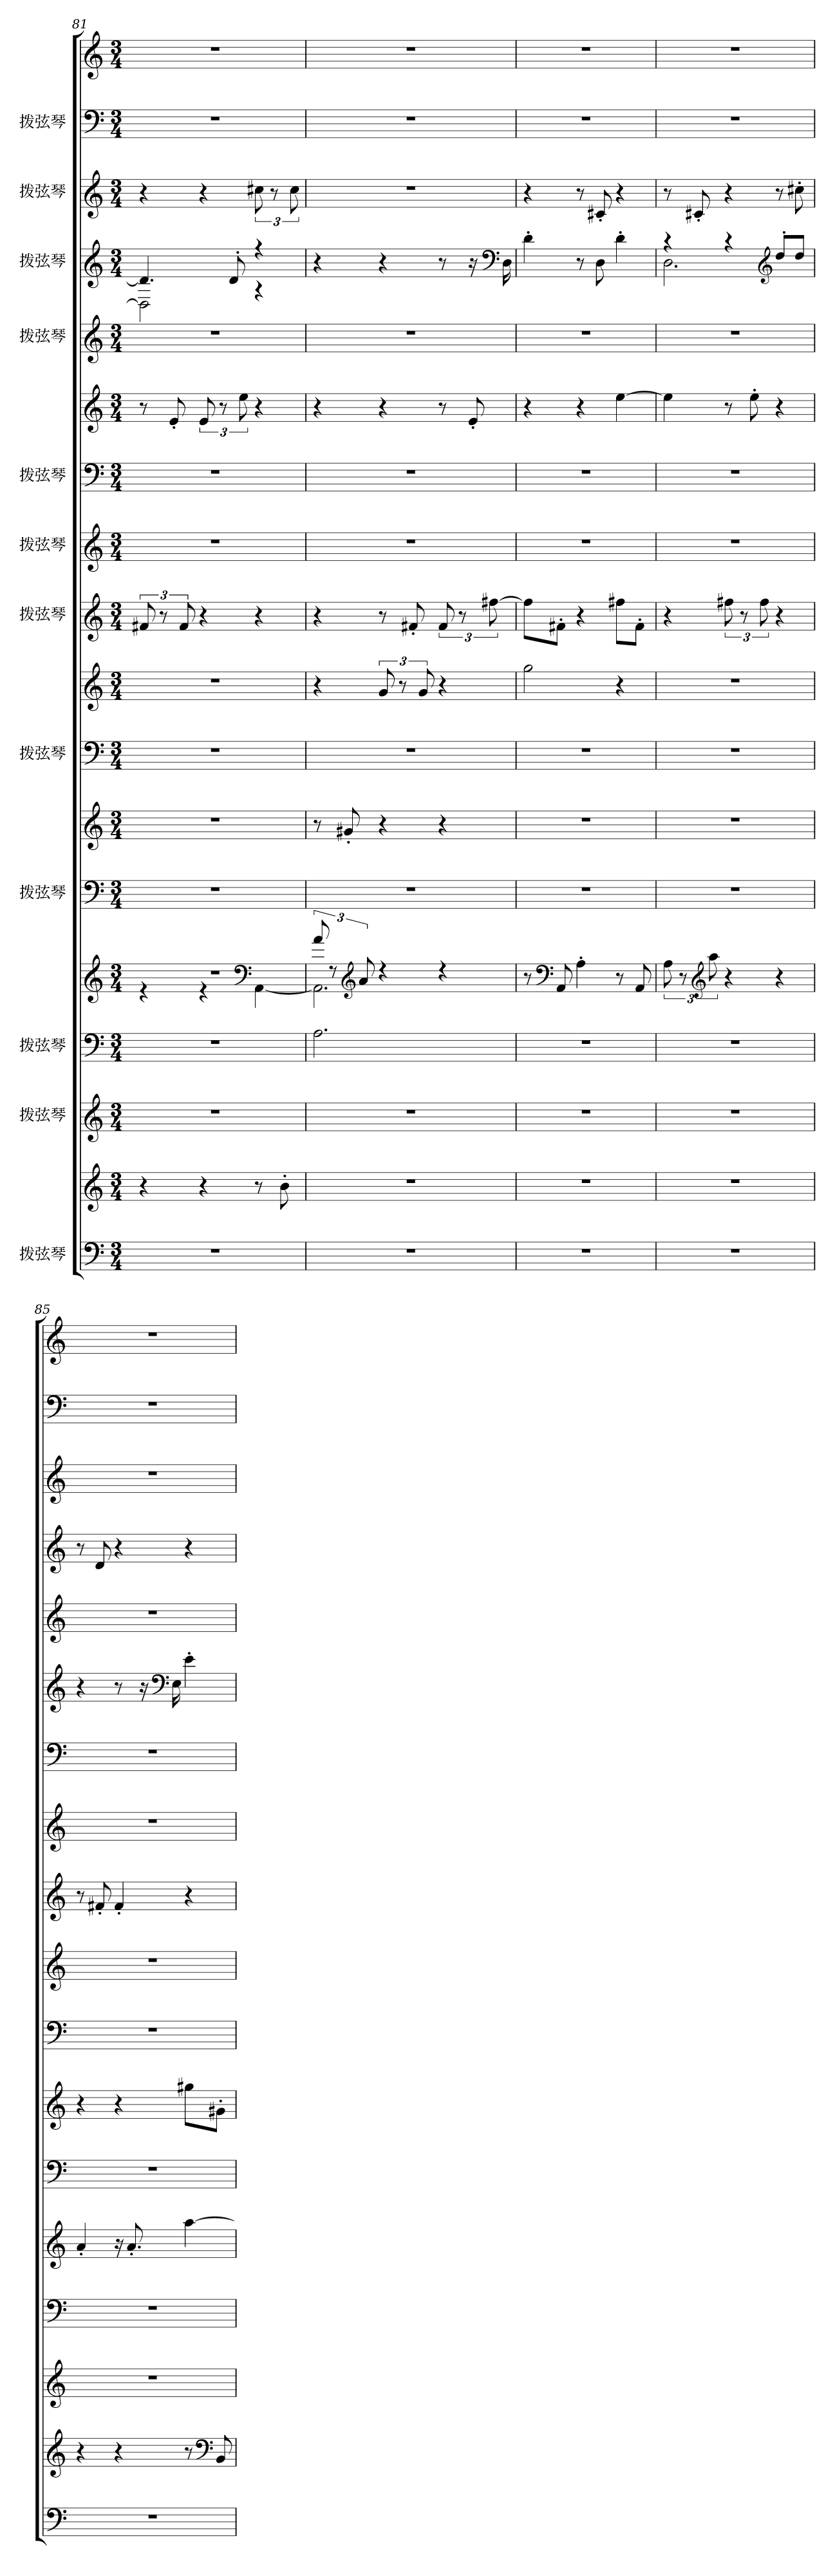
**kern	**kern	**kern	**kern	**kern	**kern	**kern	**kern	**kern	**kern	**kern	**kern	**kern	**kern	**kern	**kern	**kern	**kern
*part12	*part12	*part11	*part10	*part10	*part9	*part9	*part8	*part8	*part7	*part6	*part5	*part5	*part4	*part3	*part2	*part1	*part1
*staff18	*staff17	*staff16	*staff15	*staff14	*staff13	*staff12	*staff11	*staff10	*staff9	*staff8	*staff7	*staff6	*staff5	*staff4	*staff3	*staff2	*staff1
*I"拨弦琴	*	*I"拨弦琴	*I"拨弦琴	*	*I"拨弦琴	*	*I"拨弦琴	*	*I"拨弦琴	*I"拨弦琴	*I"拨弦琴	*	*I"拨弦琴	*I"拨弦琴	*I"拨弦琴	*I"拨弦琴	*
*clefF4	*clefG2	*clefG2	*clefF4	*clefG2	*clefF4	*clefG2	*clefF4	*clefG2	*clefG2	*clefG2	*clefF4	*clefG2	*clefG2	*clefG2	*clefG2	*clefF4	*clefG2
*k[]	*k[]	*k[]	*k[]	*k[]	*k[]	*k[]	*k[]	*k[]	*k[]	*k[]	*k[]	*k[]	*k[]	*k[]	*k[]	*k[]	*k[]
*M3/4	*M3/4	*M3/4	*M3/4	*M3/4	*M3/4	*M3/4	*M3/4	*M3/4	*M3/4	*M3/4	*M3/4	*M3/4	*M3/4	*M3/4	*M3/4	*M3/4	*M3/4
=81	=81	=81	=81	=81	=81	=81	=81	=81	=81	=81	=81	=81	=81	=81	=81	=81	=81
*	*	*	*	*^	*	*	*	*	*	*	*	*	*	*^	*	*	*
2.r	4r	2.r	2.r	2.r	4r	2.r	2.r	2.r	2.r	12f#X/	2.r	2.r	8r	2.r	4.d/]	2D\]	4r	2.r	2.r
.	.	.	.	.	.	.	.	.	.	12r	.	.	.	.	.	.	.	.	.
.	.	.	.	.	.	.	.	.	.	.	.	.	8e'/	.	.	.	.	.	.
.	.	.	.	.	.	.	.	.	.	12f#/	.	.	.	.	.	.	.	.	.
.	4r	.	.	.	4r	.	.	.	.	4r	.	.	12e/	.	.	.	4r	.	.
.	.	.	.	.	.	.	.	.	.	.	.	.	12r	.	.	.	.	.	.
.	.	.	.	.	.	.	.	.	.	.	.	.	.	.	8d'/	.	.	.	.
.	.	.	.	.	.	.	.	.	.	.	.	.	12ee\	.	.	.	.	.	.
*	*	*	*	*clefF4	*	*	*	*	*	*	*	*	*	*	*	*	*	*	*
.	8r	.	.	.	[4AA\	.	.	.	.	4r	.	.	4r	.	4r	4r	12cc#X\	.	.
.	.	.	.	.	.	.	.	.	.	.	.	.	.	.	.	.	12r	.	.
.	8b'\	.	.	.	.	.	.	.	.	.	.	.	.	.	.	.	.	.	.
.	.	.	.	.	.	.	.	.	.	.	.	.	.	.	.	.	12cc#\	.	.
*	*	*	*	*	*	*	*	*	*	*	*	*	*	*	*v	*v	*	*	*
!!LO:PB:g=z
=82	=82	=82	=82	=82	=82	=82	=82	=82	=82	=82	=82	=82	=82	=82	=82	=82	=82	=82
2.r	2.r	2.r	2.A\	12a/	2.AA\]	2.r	8r	2.r	4r	4r	2.r	2.r	4r	2.r	4r	2.r	2.r	2.r
.	.	.	.	12r	.	.	.	.	.	.	.	.	.	.	.	.	.	.
.	.	.	.	.	.	.	8g#X'/	.	.	.	.	.	.	.	.	.	.	.
*	*	*	*	*clefG2	*	*	*	*	*	*	*	*	*	*	*	*	*	*
.	.	.	.	12a/	.	.	.	.	.	.	.	.	.	.	.	.	.	.
.	.	.	.	4r	.	.	4r	.	12g/	8r	.	.	4r	.	4r	.	.	.
.	.	.	.	.	.	.	.	.	12r	.	.	.	.	.	.	.	.	.
.	.	.	.	.	.	.	.	.	.	8f#X'/	.	.	.	.	.	.	.	.
.	.	.	.	.	.	.	.	.	12g/	.	.	.	.	.	.	.	.	.
.	.	.	.	4r	.	.	4r	.	4r	12f#/	.	.	8r	.	8r	.	.	.
.	.	.	.	.	.	.	.	.	.	12r	.	.	.	.	.	.	.	.
.	.	.	.	.	.	.	.	.	.	.	.	.	8e'/	.	16r	.	.	.
.	.	.	.	.	.	.	.	.	.	[12ff#X\	.	.	.	.	.	.	.	.
*	*	*	*	*	*	*	*	*	*	*	*	*	*	*	*clefF4	*	*	*
.	.	.	.	.	.	.	.	.	.	.	.	.	.	.	16D\	.	.	.
*	*	*	*	*v	*v	*	*	*	*	*	*	*	*	*	*	*	*	*
=83	=83	=83	=83	=83	=83	=83	=83	=83	=83	=83	=83	=83	=83	=83	=83	=83	=83
2.r	2.r	2.r	2.r	8r	2.r	2.r	2.r	2gg\	8ff#\L]	2.r	2.r	4r	2.r	4d'\	4r	2.r	2.r
*	*	*	*	*clefF4	*	*	*	*	*	*	*	*	*	*	*	*	*
.	.	.	.	8AA/	.	.	.	.	8f#X'\J	.	.	.	.	.	.	.	.
.	.	.	.	4A'\	.	.	.	.	4r	.	.	4r	.	8r	8r	.	.
.	.	.	.	.	.	.	.	.	.	.	.	.	.	8D\	8c#X'/	.	.
.	.	.	.	8r	.	.	.	4r	8ff#X\L	.	.	[4ee\	.	4d'\	4r	.	.
.	.	.	.	8AA/	.	.	.	.	8f#'\J	.	.	.	.	.	.	.	.
=84	=84	=84	=84	=84	=84	=84	=84	=84	=84	=84	=84	=84	=84	=84	=84	=84	=84
*	*	*	*	*	*	*	*	*	*	*	*	*	*	*^	*	*	*
2.r	2.r	2.r	2.r	12A\	2.r	2.r	2.r	2.r	4r	2.r	2.r	4ee\]	2.r	4r	2.D\	8r	2.r	2.r
.	.	.	.	12r	.	.	.	.	.	.	.	.	.	.	.	.	.	.
.	.	.	.	.	.	.	.	.	.	.	.	.	.	.	.	8c#X'/	.	.
*	*	*	*	*clefG2	*	*	*	*	*	*	*	*	*	*	*	*	*	*
.	.	.	.	12aa\	.	.	.	.	.	.	.	.	.	.	.	.	.	.
.	.	.	.	4r	.	.	.	.	12ff#X\	.	.	8r	.	4r	.	4r	.	.
.	.	.	.	.	.	.	.	.	12r	.	.	.	.	.	.	.	.	.
.	.	.	.	.	.	.	.	.	.	.	.	8ee'\	.	.	.	.	.	.
.	.	.	.	.	.	.	.	.	12ff#\	.	.	.	.	.	.	.	.	.
*	*	*	*	*	*	*	*	*	*	*	*	*	*	*clefG2	*	*	*	*
.	.	.	.	4r	.	.	.	.	4r	.	.	4r	.	8dd'/L	.	8r	.	.
.	.	.	.	.	.	.	.	.	.	.	.	.	.	8dd/J	.	8cc#X'\	.	.
*	*	*	*	*	*	*	*	*	*	*	*	*	*	*v	*v	*	*	*
!!LO:PB:g=z
=85	=85	=85	=85	=85	=85	=85	=85	=85	=85	=85	=85	=85	=85	=85	=85	=85	=85
2.r	4r	2.r	2.r	4a'/	2.r	4r	2.r	2.r	8r	2.r	2.r	4r	2.r	8r	2.r	2.r	2.r
.	.	.	.	.	.	.	.	.	8f#X'/	.	.	.	.	8d/	.	.	.
.	4r	.	.	16r	.	4r	.	.	4f#'/	.	.	8r	.	4r	.	.	.
.	.	.	.	8.a'/	.	.	.	.	.	.	.	.	.	.	.	.	.
.	.	.	.	.	.	.	.	.	.	.	.	16r	.	.	.	.	.
*	*	*	*	*	*	*	*	*	*	*	*	*clefF4	*	*	*	*	*
.	.	.	.	.	.	.	.	.	.	.	.	16E\	.	.	.	.	.
.	8r	.	.	[4aa\	.	8gg#X\L	.	.	4r	.	.	4e'\	.	4r	.	.	.
*	*clefF4	*	*	*	*	*	*	*	*	*	*	*	*	*	*	*	*
.	8BB/	.	.	.	.	8g#X'\J	.	.	.	.	.	.	.	.	.	.	.
=	=	=	=	=	=	=	=	=	=	=	=	=	=	=	=	=	=
*-	*-	*-	*-	*-	*-	*-	*-	*-	*-	*-	*-	*-	*-	*-	*-	*-	*-
